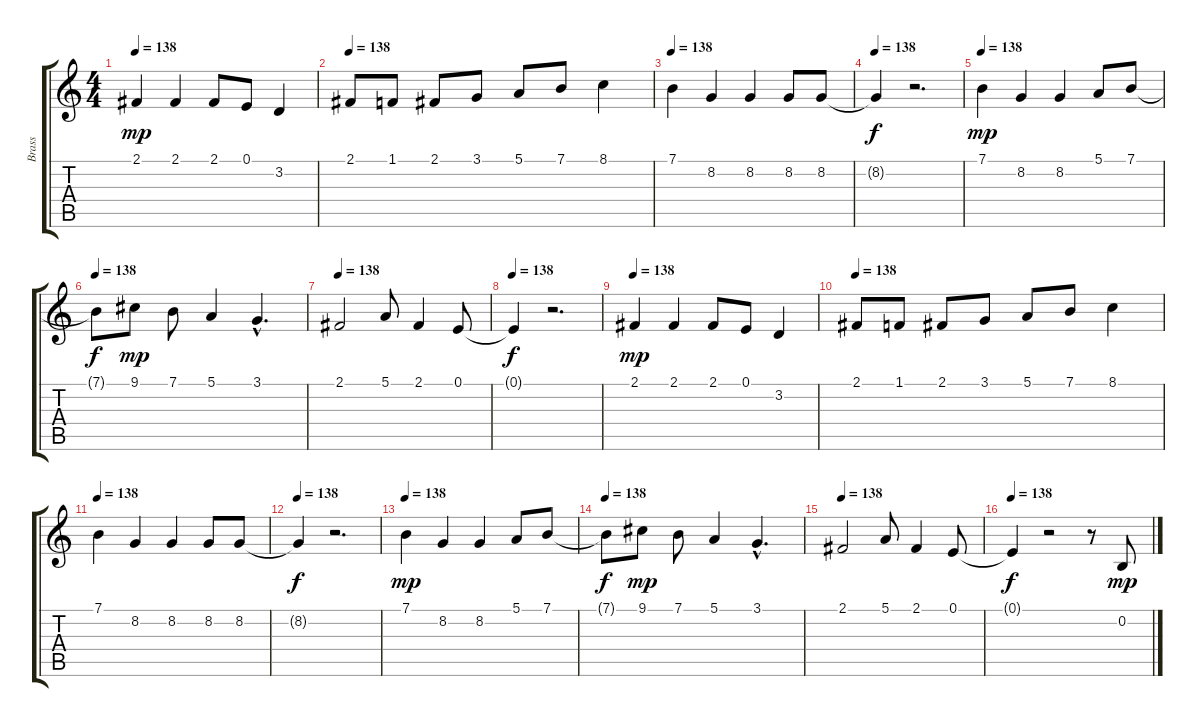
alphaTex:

\track ("Brass" "Brass") {instrument trumpet}
\staff {score tabs}
\tuning (E4 B3 G3 D3 A2 E2) {hide}
\ts (4 4)
\tempo 138
\clef g2
\ks c
2.1.4{dy mp instrument trumpet} 2.1.4{volume 16} 2.1.8 0.1.8 3.2.4 |
\tempo 138
2.1.8 1.1.8 2.1.8 3.1.8 5.1.8 7.1.8 8.1.4 |
\tempo 138
7.1.4 8.2.4 8.2.4 8.2.8 8.2.8 |
\tempo 138
8.2{t}.4{dy f} r.2{d} |
\tempo 138
7.1.4{dy mp} 8.2.4 8.2.4 5.1.8 7.1.8 |
\tempo 138
7.1{t}.8{dy f} 9.1.8{dy mp} 7.1.8 5.1.4 3.1{hac}.4{d} |
\tempo 138
2.1.2 5.1.8 2.1.4 0.1.8 |
\tempo 138
0.1{t}.4{dy f} r.2{d} |
\tempo 138
2.1.4{dy mp} 2.1.4 2.1.8 0.1.8 3.2.4 |
\tempo 138
2.1.8 1.1.8 2.1.8 3.1.8 5.1.8 7.1.8 8.1.4 |
\tempo 138
7.1.4 8.2.4 8.2.4 8.2.8 8.2.8 |
\tempo 138
8.2{t}.4{dy f} r.2{d} |
\tempo 138
7.1.4{dy mp} 8.2.4 8.2.4 5.1.8 7.1.8 |
\tempo 138
7.1{t}.8{dy f} 9.1.8{dy mp} 7.1.8 5.1.4 3.1{hac}.4{d} |
\tempo 138
2.1.2 5.1.8 2.1.4 0.1.8 |
\tempo 138
0.1{t}.4{dy f} r.2 r.8 0.2.8{dy mp}
